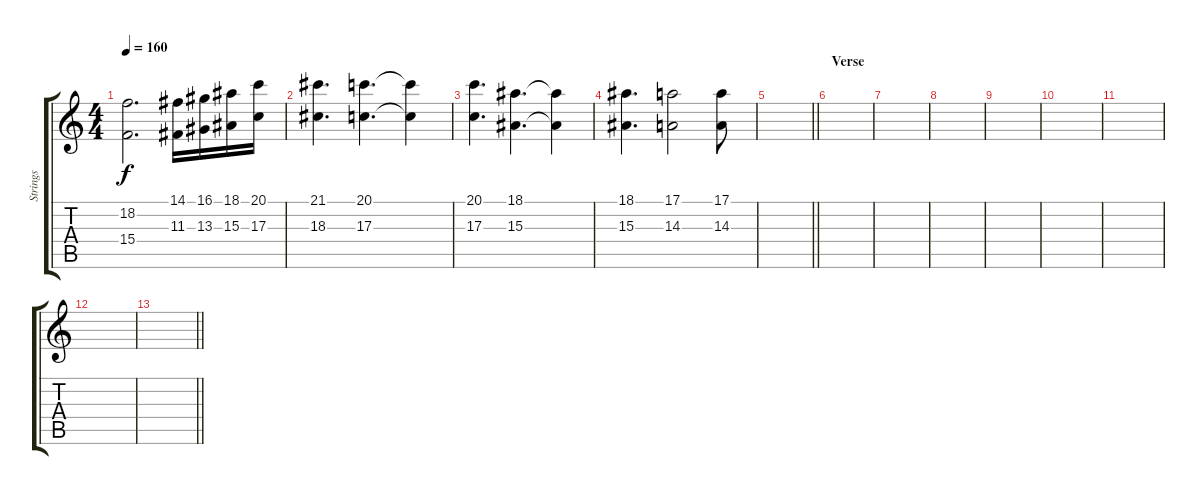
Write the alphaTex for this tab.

\track ("Strings" "Strings") {instrument stringensemble1}
\staff {score tabs}
\tuning (E4 B3 G3 D3 A2 E2) {hide}
\ts (4 4)
\tempo 160
\clef g2
\ks c
(18.2 15.4).2{d dy f} (14.1 11.3).16 (16.1 13.3).16 (18.1 15.3).16 (20.1 17.3).16 |
(21.1 18.3).4{d} (20.1 17.3).4{d} (20.1{t} 17.3{t}).4 |
(20.1 17.3).4{d} (18.1 15.3).4{d} (18.1{t} 15.3{t}).4 |
(18.1 15.3).4{d} (17.1 14.3).2 (17.1 14.3).8 |
\barLineRight lightlight
|
\section ("" "Verse")
|
|
|
|
|
|
|
\barLineRight lightlight
